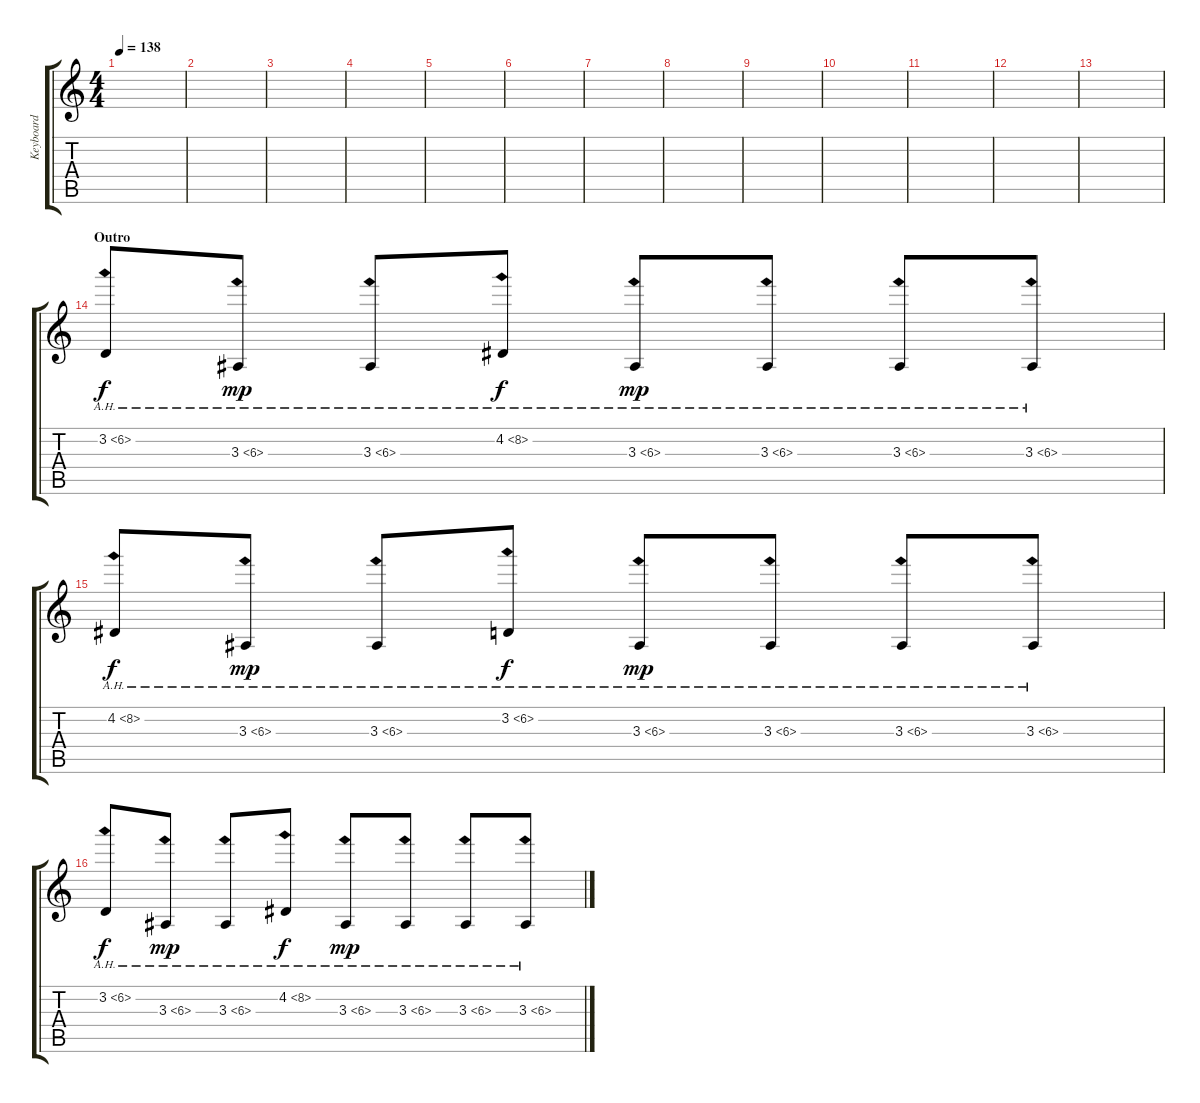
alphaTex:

\track ("Keyboard" "Keyboard") {instrument marimba}
\staff {score tabs}
\tuning (E4 B3 G3 D3 A2 E2) {hide}
\ts (4 4)
\tempo 138
\clef g2
\ks c
|
|
|
|
|
|
|
|
|
|
|
|
|
\section ("" "Outro")
3.2{ah 3}.8{dy f} 3.3{ah 3}.8{dy mp} 3.3{ah 3}.8 4.2{ah 4}.8{dy f} 3.3{ah 3}.8{dy mp} 3.3{ah 3}.8 3.3{ah 3}.8 3.3{ah 3}.8 |
4.2{ah 4}.8{dy f} 3.3{ah 3}.8{dy mp} 3.3{ah 3}.8 3.2{ah 3}.8{dy f} 3.3{ah 3}.8{dy mp} 3.3{ah 3}.8 3.3{ah 3}.8 3.3{ah 3}.8 |
3.2{ah 3}.8{dy f} 3.3{ah 3}.8{dy mp} 3.3{ah 3}.8 4.2{ah 4}.8{dy f} 3.3{ah 3}.8{dy mp} 3.3{ah 3}.8 3.3{ah 3}.8 3.3{ah 3}.8
